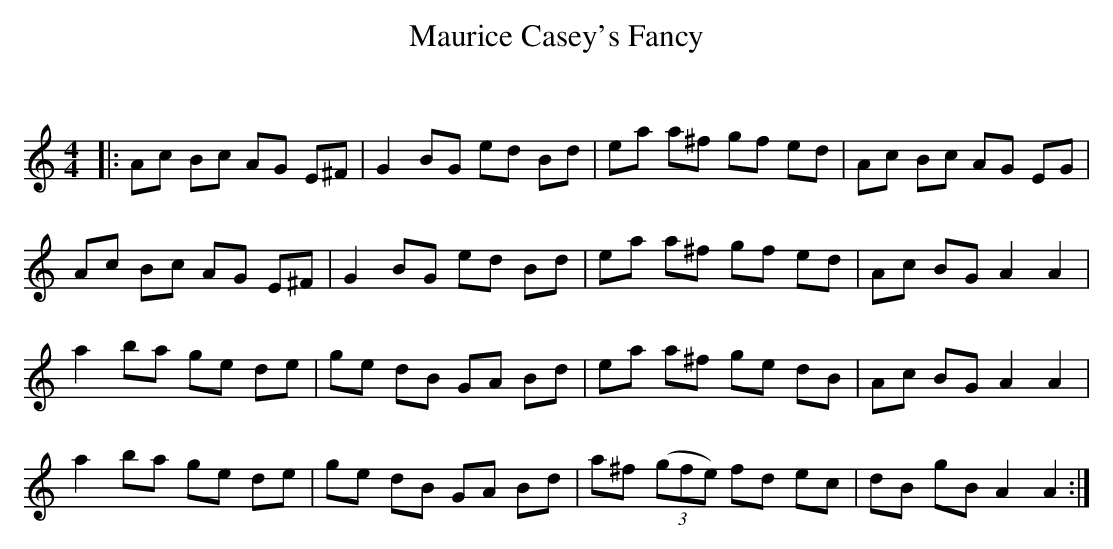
X:1
T: Maurice Casey's Fancy
C:
Q: 232
K:Am
M:4/4
L:1/8
|:Ac Bc AG E^F|G2 BG ed Bd|ea a^f gf ed|Ac Bc AG EG|
Ac Bc AG E^F|G2 BG ed Bd|ea a^f gf ed|Ac BG A2 A2|
a2 ba ge de|ge dB GA Bd|ea a^f ge dB|Ac BG A2 A2|
a2 ba ge de|ge dB GA Bd|a^f ((3gfe) fd ec|dB gB A2 A2:|
